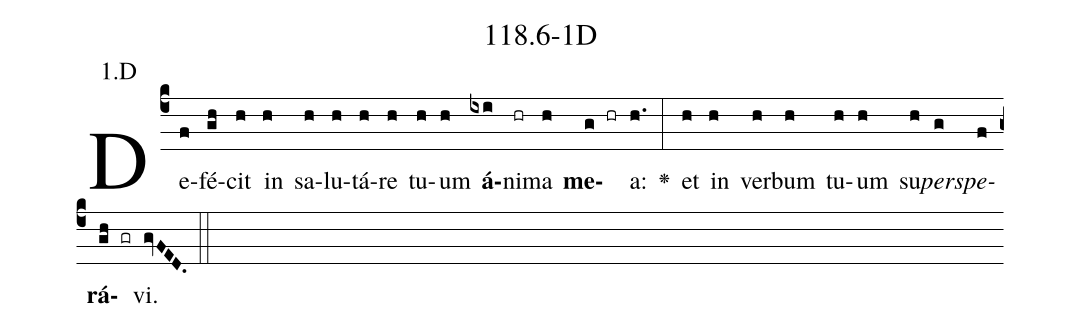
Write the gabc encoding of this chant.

name: 118.6-1D;
annotation: 1.D;
%%
(c4)De(f)fé(gh)cit(h) in(h) sa(h)lu(h)tá(h)re(h) tu(h)um(h) <b>á</b>(ixi)ni(hr)ma(h) <b>me</b>(g hr)a:(h.) <v>\greheightstar</v>(:) et(h) in(h) ver(h)bum(h) tu(h)um(h) su(h)<i>per</i>(g)<i>spe</i>(f)<b>rá</b>(gh gr)vi.(gvFED.) (::)


%E(h) u(h) o(g) u(f) a(gh) e.(gvFED.) (::)
